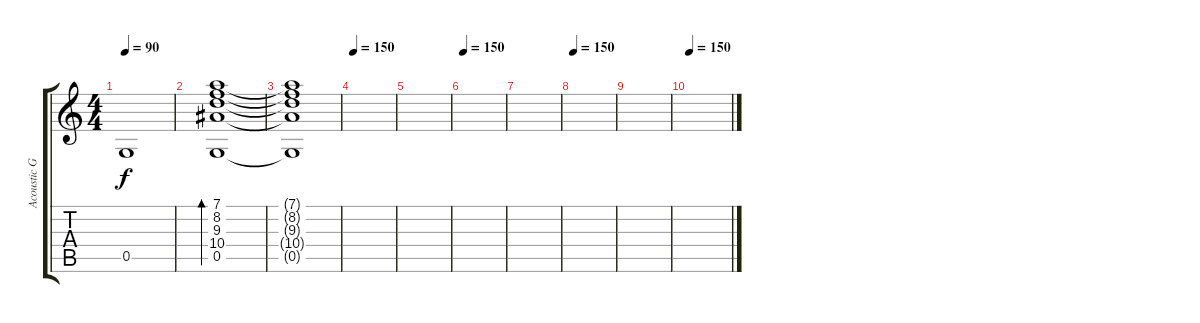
\track ("Acoustic Guitar" "Acoustic G") {instrument acousticguitarsteel}
\staff {score tabs}
\tuning (D4 A3 F3 C3 G2 C2) {hide}
\ts (4 4)
\tempo 90
\clef g2
\ks c
0.5.1{dy f} |
(7.1 8.2 9.3 10.4 0.5).1{bd 240} |
(7.1{t} 8.2{t} 9.3{t} 10.4{t} 0.5{t}).1 |
\tempo 150
|
|
\tempo 150
|
|
\tempo 150
|
|
\tempo 150
